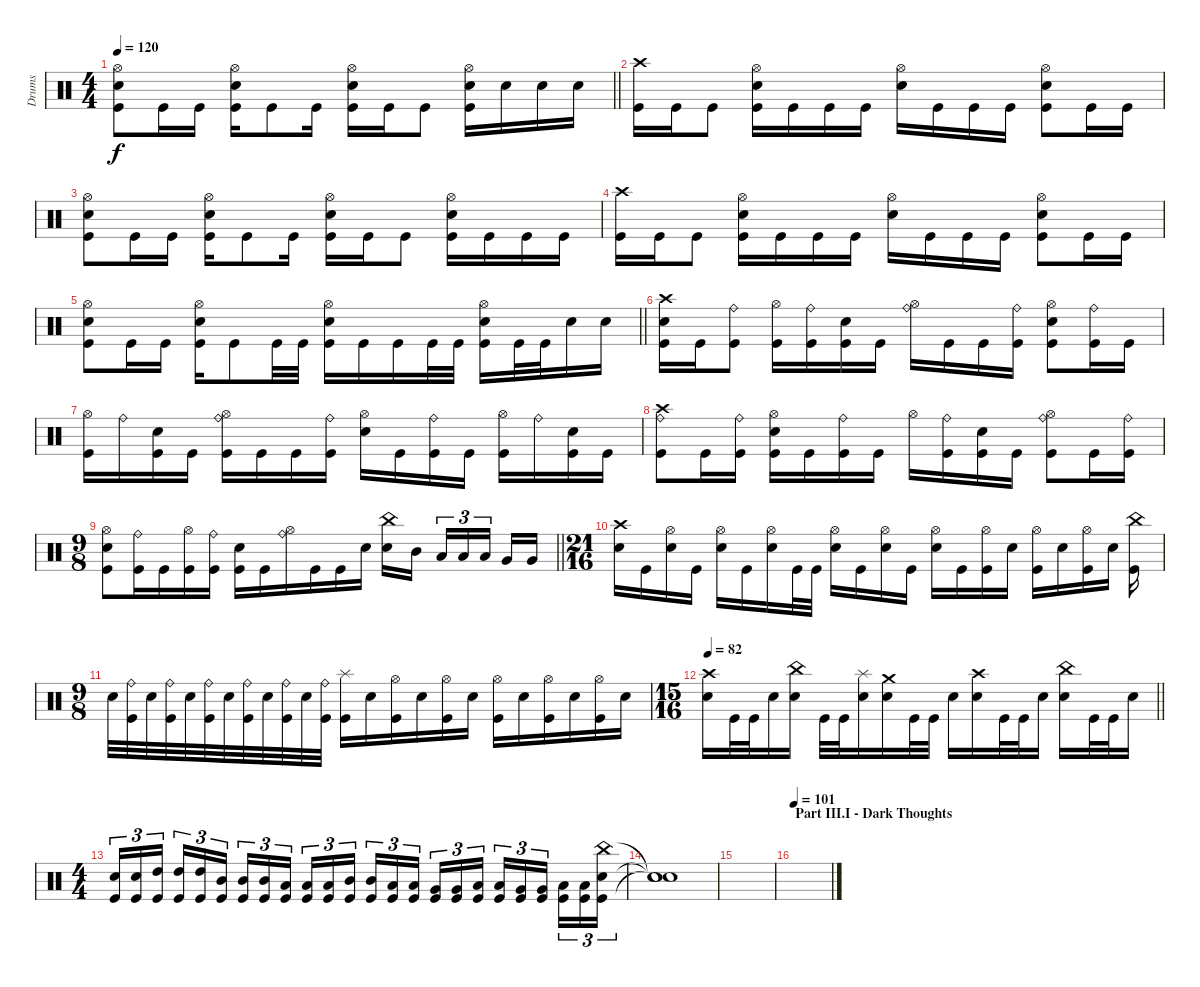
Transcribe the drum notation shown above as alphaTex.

\track ("Drums" "Drums") {instrument percussion}
\staff
\articulation defaults
\ts (4 4)
\tempo 120
\clef neutral
\barLineRight lightlight
\ks c
("Hi-Hat (open)" "Electric Snare (hit)" "Kick (hit)").8{dy f} "Kick (hit)".16 "Kick (hit)".16 ("Hi-Hat (open)" "Electric Snare (hit)" "Kick (hit)").16 "Kick (hit)".8 "Kick (hit)".16 ("Hi-Hat (open)" "Electric Snare (hit)" "Kick (hit)").16 "Kick (hit)".16 "Kick (hit)".8 ("Hi-Hat (open)" "Electric Snare (hit)" "Kick (hit)").16 "Electric Snare (hit)".16 "Electric Snare (hit)".16 "Electric Snare (hit)".16 |
("Crash high (hit)" "Kick (hit)").16 "Kick (hit)".16 "Kick (hit)".8 ("Hi-Hat (open)" "Electric Snare (hit)" "Kick (hit)").16 "Kick (hit)".16 "Kick (hit)".16 "Kick (hit)".16 ("Hi-Hat (open)" "Electric Snare (hit)").16 "Kick (hit)".16 "Kick (hit)".16 "Kick (hit)".16 ("Hi-Hat (open)" "Electric Snare (hit)" "Kick (hit)").8 "Kick (hit)".16 "Kick (hit)".16 |
("Hi-Hat (open)" "Electric Snare (hit)" "Kick (hit)").8 "Kick (hit)".16 "Kick (hit)".16 ("Hi-Hat (open)" "Electric Snare (hit)" "Kick (hit)").16 "Kick (hit)".8 "Kick (hit)".16 ("Hi-Hat (open)" "Electric Snare (hit)" "Kick (hit)").16 "Kick (hit)".16 "Kick (hit)".8 ("Hi-Hat (open)" "Electric Snare (hit)" "Kick (hit)").16 "Kick (hit)".16 "Kick (hit)".16 "Kick (hit)".16 |
("Crash high (hit)" "Kick (hit)").16 "Kick (hit)".16 "Kick (hit)".8 ("Hi-Hat (open)" "Electric Snare (hit)" "Kick (hit)").16 "Kick (hit)".16 "Kick (hit)".16 "Kick (hit)".16 ("Hi-Hat (open)" "Electric Snare (hit)").16 "Kick (hit)".16 "Kick (hit)".16 "Kick (hit)".16 ("Hi-Hat (open)" "Electric Snare (hit)" "Kick (hit)").8 "Kick (hit)".16 "Kick (hit)".16 |
\barLineRight lightlight
("Hi-Hat (open)" "Electric Snare (hit)" "Kick (hit)").8 "Kick (hit)".16 "Kick (hit)".16 ("Hi-Hat (open)" "Electric Snare (hit)" "Kick (hit)").16 "Kick (hit)".8 "Kick (hit)".32 "Kick (hit)".32 ("Hi-Hat (open)" "Electric Snare (hit)" "Kick (hit)").16 "Kick (hit)".16 "Kick (hit)".16 "Kick (hit)".32 "Kick (hit)".32 ("Hi-Hat (open)" "Electric Snare (hit)" "Kick (hit)").16 "Kick (hit)".32 "Kick (hit)".32 "Electric Snare (hit)".16 "Electric Snare (hit)".16 |
\section ("" "")
("Crash high (hit)" "Electric Snare (hit)" "Kick (hit)").16 "Kick (hit)".16 ("Ride (bell)" "Kick (hit)").8 ("Hi-Hat (open)" "Kick (hit)").16 ("Ride (bell)" "Kick (hit)").16 ("Electric Snare (hit)" "Kick (hit)").16 "Kick (hit)".16 ("Ride (bell)" "Hi-Hat (open)").16 "Kick (hit)".16 "Kick (hit)".16 ("Ride (bell)" "Kick (hit)").16 ("Hi-Hat (open)" "Electric Snare (hit)" "Kick (hit)").8 ("Ride (bell)" "Kick (hit)").16 "Kick (hit)".16 |
("Hi-Hat (open)" "Kick (hit)").16 "Ride (bell)".16 ("Electric Snare (hit)" "Kick (hit)").16 "Kick (hit)".16 ("Ride (bell)" "Hi-Hat (open)" "Kick (hit)").16 "Kick (hit)".16 "Kick (hit)".16 ("Ride (bell)" "Kick (hit)").16 ("Hi-Hat (open)" "Electric Snare (hit)").16 "Kick (hit)".16 ("Ride (bell)" "Kick (hit)").16 "Kick (hit)".16 ("Hi-Hat (open)" "Kick (hit)").16 "Ride (bell)".16 ("Electric Snare (hit)" "Kick (hit)").16 "Kick (hit)".16 |
("Crash high (hit)" "Ride (bell)" "Kick (hit)").8 "Kick (hit)".16 ("Ride (bell)" "Kick (hit)").16 ("Hi-Hat (open)" "Electric Snare (hit)" "Kick (hit)").16 "Kick (hit)".16 ("Ride (bell)" "Kick (hit)").16 "Kick (hit)".16 "Hi-Hat (open)".16 ("Ride (bell)" "Kick (hit)").16 ("Electric Snare (hit)" "Kick (hit)").16 "Kick (hit)".16 ("Ride (bell)" "Hi-Hat (open)" "Kick (hit)").8 "Kick (hit)".16 ("Ride (bell)" "Kick (hit)").16 |
\ts (9 8)
\barLineRight lightlight
("Hi-Hat (open)" "Electric Snare (hit)" "Kick (hit)").8 ("Ride (bell)" "Kick (hit)").16 "Kick (hit)".16 ("Hi-Hat (open)" "Kick (hit)").16 ("Ride (bell)" "Kick (hit)").16 ("Electric Snare (hit)" "Kick (hit)").16 "Kick (hit)".16 ("Ride (bell)" "Hi-Hat (open)").16 "Kick (hit)".16 "Kick (hit)".16 "Electric Snare (hit)".16 ("China (hit)" "Electric Snare (hit)").16 "Mid Tom (hit)".16{beam splitsecondary} "Low Tom (hit)".16{tu (3 2)} "Low Tom (hit)".16{tu (3 2)} "Low Tom (hit)".16{tu (3 2) beam splitsecondary} "Very Low Tom (hit)".16 "Very Low Tom (hit)".16 |
\ts (21 16)
("Crash high (hit)" "Electric Snare (hit)").16 "Kick (hit)".16 ("Hi-Hat (open)" "Electric Snare (hit)").16 "Kick (hit)".16 ("Hi-Hat (open)" "Electric Snare (hit)").16 "Kick (hit)".16 ("Hi-Hat (open)" "Electric Snare (hit)").16 "Kick (hit)".32 "Kick (hit)".32 ("Hi-Hat (open)" "Electric Snare (hit)").16 "Kick (hit)".16 ("Hi-Hat (open)" "Electric Snare (hit)").16 "Kick (hit)".16 ("Hi-Hat (open)" "Electric Snare (hit)").16 "Kick (hit)".16 ("Hi-Hat (open)" "Kick (hit)").16 "Electric Snare (hit)".16 ("Hi-Hat (open)" "Kick (hit)").16 "Electric Snare (hit)".16 ("Hi-Hat (open)" "Kick (hit)").16 "Electric Snare (hit)".16 ("China (hit)" "Kick (hit)").16 |
\ts (9 8)
"Electric Snare (hit)".32 ("Ride (bell)" "Kick (hit)").32 "Electric Snare (hit)".32 ("Ride (bell)" "Kick (hit)").32 "Electric Snare (hit)".32 ("Ride (bell)" "Kick (hit)").32 "Electric Snare (hit)".32 ("Ride (bell)" "Kick (hit)").32 "Electric Snare (hit)".32 ("Ride (bell)" "Kick (hit)").32 "Electric Snare (hit)".32 ("Ride (bell)" "Kick (hit)").32 ("Splash (hit)" "Kick (hit)").16 "Electric Snare (hit)".16 ("Hi-Hat (open)" "Kick (hit)").16 "Electric Snare (hit)".16 ("Hi-Hat (open)" "Kick (hit)").16 "Electric Snare (hit)".16 ("Hi-Hat (open)" "Kick (hit)").16 "Electric Snare (hit)".16 ("Hi-Hat (open)" "Kick (hit)").16 "Electric Snare (hit)".16 ("Hi-Hat (open)" "Kick (hit)").16 "Electric Snare (hit)".16 |
\ts (15 16)
\tempo 82
\barLineRight lightlight
("Crash high (hit)" "Electric Snare (hit)").16 "Kick (hit)".32 "Kick (hit)".32 "Electric Snare (hit)".16 ("China (hit)" "Electric Snare (hit)").16 "Kick (hit)".32 "Kick (hit)".32 ("Splash (hit)" "Electric Snare (hit)").16 ("Crash medium (hit)" "Electric Snare (hit)").16 "Kick (hit)".32 "Kick (hit)".32 "Electric Snare (hit)".16 ("Crash high (hit)" "Electric Snare (hit)").16 "Kick (hit)".32 "Kick (hit)".32 "Electric Snare (hit)".16 ("China (hit)" "Electric Snare (hit)").16 "Kick (hit)".32 "Kick (hit)".32 "Electric Snare (hit)".16 |
\ts (4 4)
("Electric Snare (hit)" "Kick (hit)").16{tu (3 2)} ("Electric Snare (hit)" "Kick (hit)").16{tu (3 2)} ("High Tom (hit)" "Kick (hit)").16{tu (3 2) beam splitsecondary} ("High Tom (hit)" "Kick (hit)").16{tu (3 2)} ("High Tom (hit)" "Kick (hit)").16{tu (3 2)} ("Mid Tom (hit)" "Kick (hit)").16{tu (3 2)} ("Mid Tom (hit)" "Kick (hit)").16{tu (3 2)} ("Mid Tom (hit)" "Kick (hit)").16{tu (3 2)} ("Low Tom (hit)" "Kick (hit)").16{tu (3 2) beam splitsecondary} ("Low Tom (hit)" "Kick (hit)").16{tu (3 2)} ("Low Tom (hit)" "Kick (hit)").16{tu (3 2)} ("Mid Tom (hit)" "Kick (hit)").16{tu (3 2)} ("Mid Tom (hit)" "Kick (hit)").16{tu (3 2)} ("Low Tom (hit)" "Kick (hit)").16{tu (3 2)} ("Low Tom (hit)" "Kick (hit)").16{tu (3 2) beam splitsecondary} ("Very Low Tom (hit)" "Kick (hit)").16{tu (3 2)} ("Very Low Tom (hit)" "Kick (hit)").16{tu (3 2)} ("Low Tom (hit)" "Kick (hit)").16{tu (3 2)} ("Low Tom (hit)" "Kick (hit)").16{tu (3 2)} ("Very Low Tom (hit)" "Kick (hit)").16{tu (3 2)} ("Very Low Tom (hit)" "Kick (hit)").16{tu (3 2) beam splitsecondary} ("Low Floor Tom (hit)" "Kick (hit)").16{tu (3 2)} ("Low Floor Tom (hit)" "Kick (hit)").16{tu (3 2)} ("China (hit)" "Electric Snare (hit)" "Kick (hit)").16{tu (3 2)} |
("Snare (hit)"{t} "Snare (hit)"{t} "Snare (hit)"{t}).1 |
|
\section ("" "Part III.I - Dark Thoughts")
\tempo 101
